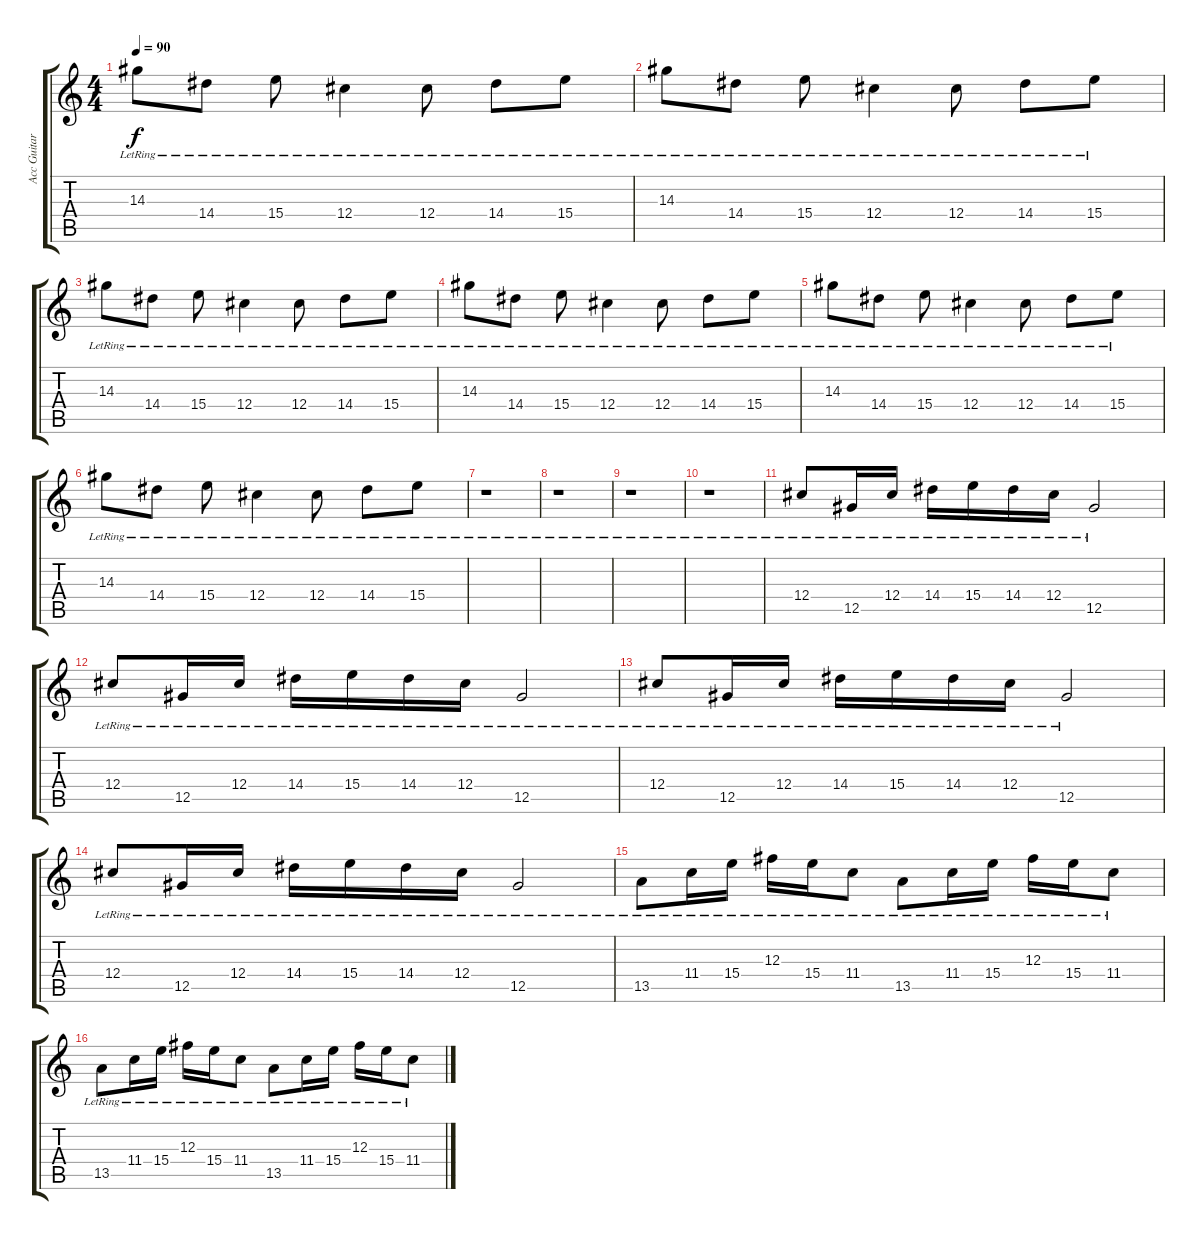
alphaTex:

\track ("Acc Guitar 2" "Acc Guitar") {instrument acousticguitarsteel}
\staff {score tabs}
\tuning (Eb4 Bb3 Gb3 Db3 Ab2 Eb2) {hide}
\ts (4 4)
\tempo 90
\clef g2
\ks c
14.3{lr}.8{dy f} 14.4{lr}.8 15.4{lr}.8 12.4{lr}.4 12.4{lr}.8 14.4{lr}.8 15.4{lr}.8 |
14.3{lr}.8 14.4{lr}.8 15.4{lr}.8 12.4{lr}.4 12.4{lr}.8 14.4{lr}.8 15.4{lr}.8 |
14.3{lr}.8 14.4{lr}.8 15.4{lr}.8 12.4{lr}.4 12.4{lr}.8 14.4{lr}.8 15.4{lr}.8 |
14.3{lr}.8 14.4{lr}.8 15.4{lr}.8 12.4{lr}.4 12.4{lr}.8 14.4{lr}.8 15.4{lr}.8 |
14.3{lr}.8 14.4{lr}.8 15.4{lr}.8 12.4{lr}.4 12.4{lr}.8 14.4{lr}.8 15.4{lr}.8 |
14.3{lr}.8 14.4{lr}.8 15.4{lr}.8 12.4{lr}.4 12.4{lr}.8 14.4{lr}.8 15.4{lr}.8 |
r.1 |
r.1 |
r.1 |
r.1 |
12.4{lr}.8 12.5{lr}.16 12.4{lr}.16 14.4{lr}.16 15.4{lr}.16 14.4{lr}.16 12.4{lr}.16 12.5{lr}.2 |
12.4{lr}.8 12.5{lr}.16 12.4{lr}.16 14.4{lr}.16 15.4{lr}.16 14.4{lr}.16 12.4{lr}.16 12.5{lr}.2 |
12.4{lr}.8 12.5{lr}.16 12.4{lr}.16 14.4{lr}.16 15.4{lr}.16 14.4{lr}.16 12.4{lr}.16 12.5{lr}.2 |
12.4{lr}.8 12.5{lr}.16 12.4{lr}.16 14.4{lr}.16 15.4{lr}.16 14.4{lr}.16 12.4{lr}.16 12.5{lr}.2 |
13.5{lr}.8 11.4{lr}.16 15.4{lr}.16 12.3{lr}.16 15.4{lr}.16 11.4{lr}.8 13.5{lr}.8 11.4{lr}.16 15.4{lr}.16 12.3{lr}.16 15.4{lr}.16 11.4{lr}.8 |
13.5{lr}.8 11.4{lr}.16 15.4{lr}.16 12.3{lr}.16 15.4{lr}.16 11.4{lr}.8 13.5{lr}.8 11.4{lr}.16 15.4{lr}.16 12.3{lr}.16 15.4{lr}.16 11.4{lr}.8
